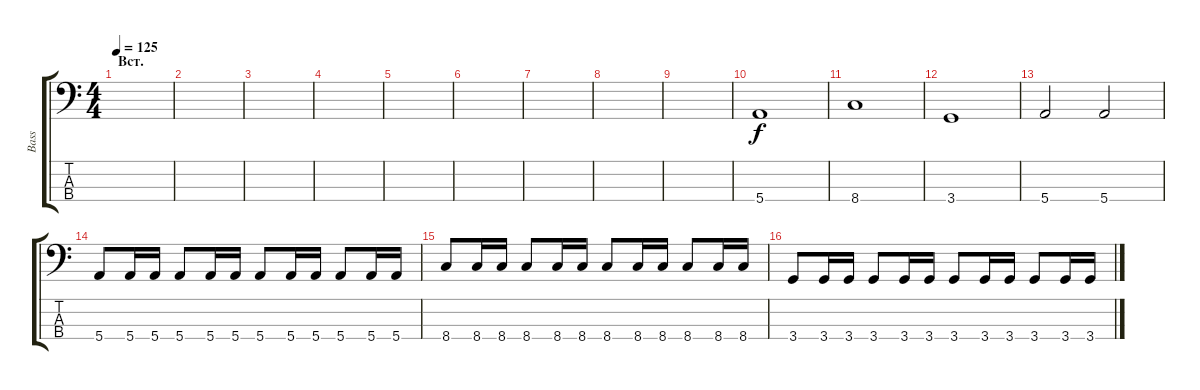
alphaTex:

\track ("Bass" "Bass") {instrument electricbassfinger}
\staff {score tabs}
\tuning (G2 D2 A1 E1) {hide}
\ts (4 4)
\section ("" "Вст.")
\tempo 125
\clef f4
\ks c
|
|
|
|
|
|
|
|
|
5.4.1 |
8.4.1 |
3.4.1 |
5.4.2 5.4.2 |
5.4.8 5.4.16 5.4.16 5.4.8 5.4.16 5.4.16 5.4.8 5.4.16 5.4.16 5.4.8 5.4.16 5.4.16 |
8.4.8 8.4.16 8.4.16 8.4.8 8.4.16 8.4.16 8.4.8 8.4.16 8.4.16 8.4.8 8.4.16 8.4.16 |
3.4.8 3.4.16 3.4.16 3.4.8 3.4.16 3.4.16 3.4.8 3.4.16 3.4.16 3.4.8 3.4.16 3.4.16
